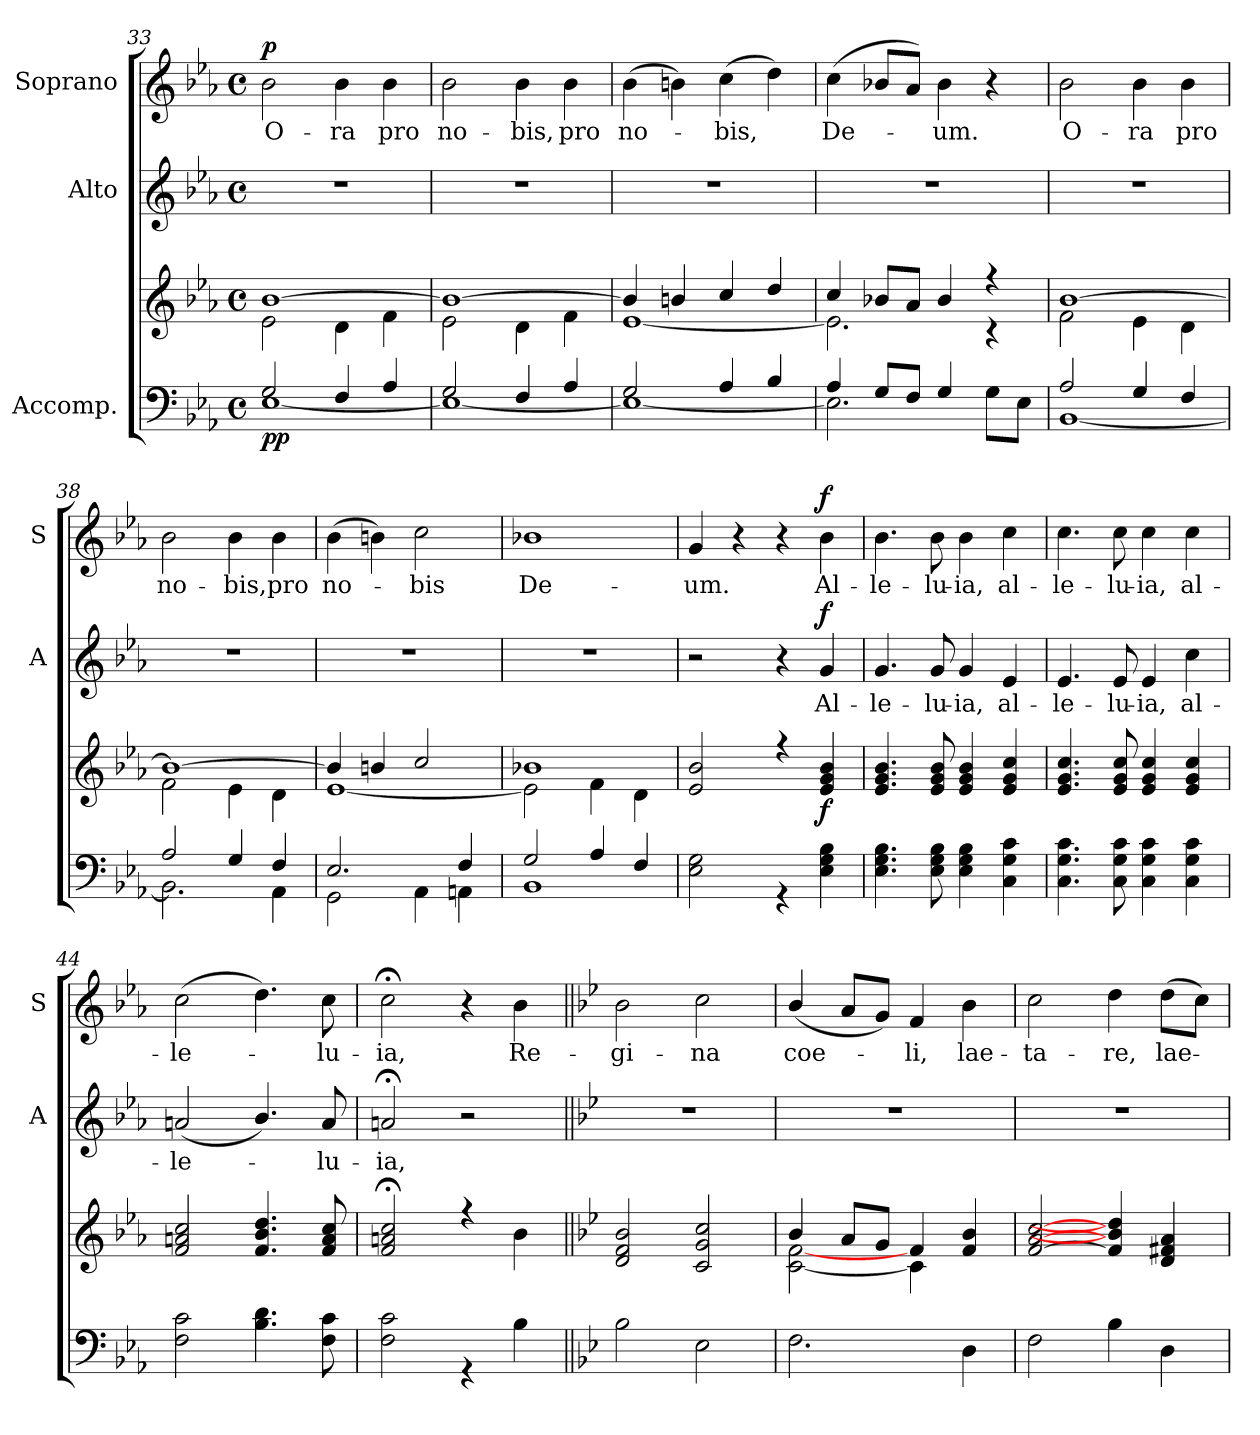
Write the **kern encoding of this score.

**kern	**kern	**dynam	**kern	**text	**dynam	**kern	**text	**dynam
*part3	*part3	*part3	*part2	*part2	*part2	*part1	*part1	*part1
*staff4	*staff3	*staff3/4	*staff2	*staff2	*staff2	*staff1	*staff1	*staff1
*I"Accomp.	*	*	*I"Alto	*	*	*I"Soprano	*	*
*	*	*	*I'A	*	*	*I'S	*	*
*clefF4	*clefG2	*	*clefG2	*	*	*clefG2	*	*
*k[b-e-a-]	*k[b-e-a-]	*	*k[b-e-a-]	*	*	*k[b-e-a-]	*	*
*E-:	*E-:	*	*E-:	*	*	*E-:	*	*
*M4/4	*M4/4	*	*M4/4	*	*	*M4/4	*	*
*met(c)	*met(c)	*	*met(c)	*	*	*met(c)	*	*
=33	=33	=33	=33	=33	=33	=33	=33	=33
*^	*^	*	*	*	*	*	*	*
!	!	!	!	!LO:DY:b=2	!	!	!	!	!LO:LY:b	!
!	!	!	!	!LO:DY:n=1:b	!	!	!	!	!	!LO:DY:b
2G/	[1E-\	[1b-/	2e-\	p p	1r	.	.	2b-	O-	p
!	!	!	!	!	!	!	!	!	!LO:LY:b	!
4F/	.	.	4d\	.	.	.	.	4b-	-ra	.
!	!	!	!	!	!	!	!	!	!LO:LY:b	!
4A-/	.	.	4f\	.	.	.	.	4b-	pro	.
=34	=34	=34	=34	=34	=34	=34	=34	=34	=34	=34
!	!	!	!	!	!	!	!	!	!LO:LY:b	!
2G/	1E-\_	1b-/_	2e-\	.	1r	.	.	2b-	no-	.
!	!	!	!	!	!	!	!	!	!LO:LY:b	!
4F/	.	.	4d\	.	.	.	.	4b-	-bis,	.
!	!	!	!	!	!	!	!	!	!LO:LY:b	!
4A-/	.	.	4f\	.	.	.	.	4b-	pro	.
=35	=35	=35	=35	=35	=35	=35	=35	=35	=35	=35
!	!	!	!	!	!	!	!	!	!LO:LY:b	!
2G/	1E-\_	4b-/]	[1e-\	.	1r	.	.	(>4b-	no-	.
.	.	4bn/	.	.	.	.	.	4bn)	.	.
!	!	!	!	!	!	!	!	!	!LO:LY:b	!
4A-/	.	4cc/	.	.	.	.	.	(>4cc	bis,	.
4B-/	.	4dd/	.	.	.	.	.	4dd)	.	.
!!LO:LB:g=z
=36	=36	=36	=36	=36	=36	=36	=36	=36	=36	=36
!	!	!	!	!	!	!	!	!	!LO:LY:b	!
4A-/	2.E-\]	4cc/	2.e-\]	.	1r	.	.	(<4cc	De-	.
8G/L	.	8b-X/L	.	.	.	.	.	8b-XL	.	.
8F/J	.	8a-/J	.	.	.	.	.	8a-J)	.	.
!	!	!	!	!	!	!	!	!	!LO:LY:b	!
4G/	.	4b-/	.	.	.	.	.	4b-	um.	.
4ryy	8G\L	4r	4r	.	.	.	.	4r	.	.
.	8E-\J	.	.	.	.	.	.	.	.	.
=37	=37	=37	=37	=37	=37	=37	=37	=37	=37	=37
!	!	!	!	!	!	!	!	!	!LO:LY:b	!
2A-/	[1BB-\	[1b-/	2f\	.	1r	.	.	2b-	O-	.
!	!	!	!	!	!	!	!	!	!LO:LY:b	!
4G/	.	.	4e-\	.	.	.	.	4b-	-ra	.
!	!	!	!	!	!	!	!	!	!LO:LY:b	!
4F/	.	.	4d\	.	.	.	.	4b-	pro	.
=38	=38	=38	=38	=38	=38	=38	=38	=38	=38	=38
!	!	!	!	!	!	!	!	!	!LO:LY:b	!
2A-/	2.BB-\]	1b-/_	2f\	.	1r	.	.	2b-	no-	.
!	!	!	!	!	!	!	!	!	!LO:LY:b	!
4G/	.	.	4e-\	.	.	.	.	4b-	-bis,	.
!	!	!	!	!	!	!	!	!	!LO:LY:b	!
4F/	4AA-\	.	4d\	.	.	.	.	4b-	pro	.
=39	=39	=39	=39	=39	=39	=39	=39	=39	=39	=39
!	!	!	!	!	!	!	!	!	!LO:LY:b	!
2.E-/	2GG\	4b-/]	[1e-\	.	1r	.	.	(>4b-	no-	.
.	.	4bn/	.	.	.	.	.	4bn)	.	.
!	!	!	!	!	!	!	!	!	!LO:LY:b	!
.	4AA-\	2cc/	.	.	.	.	.	2cc	bis	.
4F/	4AAn\	.	.	.	.	.	.	.	.	.
=40	=40	=40	=40	=40	=40	=40	=40	=40	=40	=40
!	!	!	!	!	!	!	!	!	!LO:LY:b	!
2G/	1BB-\	1b-X/	2e-\]	.	1r	.	.	1b-X	De-	.
4A-/	.	.	4f\	.	.	.	.	.	.	.
4F/	.	.	4d\	.	.	.	.	.	.	.
=41	=41	=41	=41	=41	=41	=41	=41	=41	=41	=41
!	!	!	!	!	!	!	!	!	!LO:LY:b	!
1ryy	2E-\ 2G\	2e-/ 2b-/	1ryy	.	2r	.	.	4g	-um.	.
.	.	.	.	.	.	.	.	4r	.	.
.	4r	4r	.	.	4r	.	.	4r	.	.
!	!	!	!	!LO:DY:b	!	!LO:LY:b	!LO:DY:b	!	!LO:LY:b	!LO:DY:b
.	4E-\ 4G\ 4B-\	4e-/ 4g/ 4b-/	.	f	4g	Al-	f	4b-	Al-	f
=42	=42	=42	=42	=42	=42	=42	=42	=42	=42	=42
!	!	!	!	!	!	!LO:LY:b	!	!	!LO:LY:b	!
1ryy	4.E-\ 4.G\ 4.B-\	4.e-/ 4.g/ 4.b-/	1ryy	.	4.g	-le-	.	4.b-	-le-	.
!	!	!	!	!	!	!LO:LY:b	!	!	!LO:LY:b	!
.	8E-\ 8G\ 8B-\	8e-/ 8g/ 8b-/	.	.	8g	-lu-	.	8b-	-lu-	.
!	!	!	!	!	!	!LO:LY:b	!	!	!LO:LY:b	!
.	4E-\ 4G\ 4B-\	4e-/ 4g/ 4b-/	.	.	4g	-ia,	.	4b-	-ia,	.
!	!	!	!	!	!	!LO:LY:b	!	!	!LO:LY:b	!
.	4C\ 4G\ 4c\	4e-/ 4g/ 4cc/	.	.	4e-	al-	.	4cc	al-	.
!!LO:LB:g=z
=43	=43	=43	=43	=43	=43	=43	=43	=43	=43	=43
!	!	!	!	!	!	!LO:LY:b	!	!	!LO:LY:b	!
1ryy	4.C\ 4.G\ 4.c\	4.e-/ 4.g/ 4.cc/	1ryy	.	4.e-	-le-	.	4.cc	-le-	.
!	!	!	!	!	!	!LO:LY:b	!	!	!LO:LY:b	!
.	8C\ 8G\ 8c\	8e-/ 8g/ 8cc/	.	.	8e-	-lu-	.	8cc	-lu-	.
!	!	!	!	!	!	!LO:LY:b	!	!	!LO:LY:b	!
.	4C\ 4G\ 4c\	4e-/ 4g/ 4cc/	.	.	4e-	-ia,	.	4cc	-ia,	.
!	!	!	!	!	!	!LO:LY:b	!	!	!LO:LY:b	!
.	4C\ 4G\ 4c\	4e-/ 4g/ 4cc/	.	.	4cc	al-	.	4cc	al-	.
=44	=44	=44	=44	=44	=44	=44	=44	=44	=44	=44
!	!	!	!	!	!	!LO:LY:b	!	!	!LO:LY:b	!
1ryy	2F\ 2c\	2f/ 2an/ 2cc/	1ryy	.	(<2an	-le-	.	(>2cc	-le-	.
.	4.B-\ 4.d\	4.f/ 4.b-/ 4.dd/	.	.	4.b-/)	.	.	4.dd)	.	.
!	!	!	!	!	!	!LO:LY:b	!	!	!LO:LY:b	!
.	8F\ 8c\	8f/ 8a/ 8cc/	.	.	8a	lu-	.	8cc	lu-	.
=45	=45	=45	=45	=45	=45	=45	=45	=45	=45	=45
!	!	!	!	!	!	!LO:LY:b	!	!	!LO:LY:b	!
1ryy	2F\ 2c\	2f/;< 2an/;< 2cc/;<	1ryy	.	2an;<	-ia,	.	2cc;<	-ia,	.
.	4r	4r	.	.	2r	.	.	4r	.	.
!	!	!	!	!	!	!	!	!	!LO:LY:b	!
.	4B-\	4b-\	.	.	.	.	.	4b-	Re-	.
=46||	=46||	=46||	=46||	=46||	=46||	=46||	=46||	=46||	=46||	=46||
*k[b-e-]	*	*k[b-e-]	*	*	*k[b-e-]	*	*	*k[b-e-]	*	*
*B-:	*	*B-:	*	*	*B-:	*	*	*B-:	*	*
!	!	!	!	!	!	!	!	!	!LO:LY:b	!
1ryy	2B-\	2d/ 2f/ 2b-/	1ryy	.	1r	.	.	2b-	-gi-	.
!	!	!	!	!	!	!	!	!	!LO:LY:b	!
.	2E-\	2c/ 2g/ 2cc/	.	.	.	.	.	2cc	-na	.
=47	=47	=47	=47	=47	=47	=47	=47	=47	=47	=47
!	!	!	!	!	!	!	!	!	!LO:LY:b	!
1ryy	2.F\	4b-/	[2c\ [2f\	.	1r	.	.	(<4b-/	coe-	.
.	.	8a/L	.	.	.	.	.	8aL	.	.
.	.	8g/J	.	.	.	.	.	8gJ)	.	.
!	!	!	!	!	!	!	!	!	!LO:LY:b	!
.	.	4f/	4c\]	.	.	.	.	4f	li,	.
!	!	!	!	!	!	!	!	!	!LO:LY:b	!
.	4D\	4f/ 4b-/	4ryy	.	.	.	.	4b-	lae-	.
=48	=48	=48	=48	=48	=48	=48	=48	=48	=48	=48
!	!	!	!	!	!	!	!	!	!LO:LY:b	!
1ryy	2F\	[2f/ [2a/ [2cc/	1ryy	.	1r	.	.	2cc	-ta-	.
!	!	!	!	!	!	!	!	!	!LO:LY:b	!
.	4B-\	4f/] 4b-/] 4dd/]	.	.	.	.	.	4dd	-re,	.
!	!	!	!	!	!	!	!	!	!LO:LY:b	!
.	4D\	4d/ 4f#X/ 4a/	.	.	.	.	.	(>8ddL	lae-	.
.	.	.	.	.	.	.	.	8ccJ)	.	.
*v	*v	*	*	*	*	*	*	*	*	*
*	*v	*v	*	*	*	*	*	*	*
=	=	=	=	=	=	=	=	=
*-	*-	*-	*-	*-	*-	*-	*-	*-
